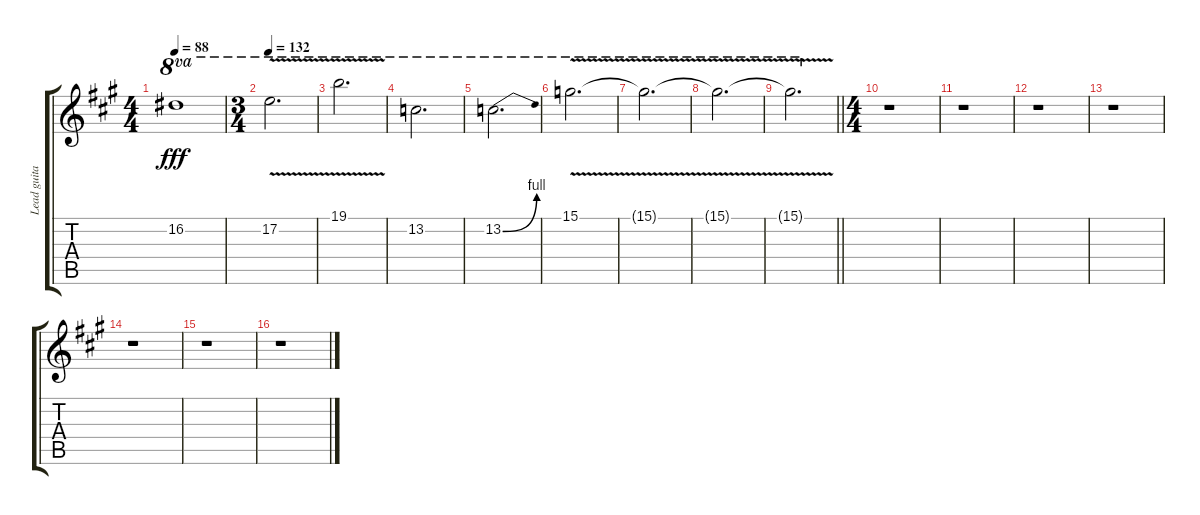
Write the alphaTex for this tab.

\track ("Lead guitar" "Lead guita") {instrument overdrivenguitar}
\staff {score tabs}
\tuning (E4 B3 G3 D3 A2 E2) {hide}
\ts (4 4)
\tempo 88
\clef g2
\ks a
16.2{t}.1{ot 8va dy fff} |
\ts (3 4)
\tempo 132
17.2{v}.2{d ot 8va} |
19.1{v}.2{d ot 8va} |
13.2.2{d ot 8va} |
13.2{be (bend 0 0 60 4)}.2{d ot 8va} |
15.1{v}.2{d ot 8va} |
15.1{v t}.2{d ot 8va} |
15.1{v t}.2{d ot 8va} |
\barLineRight lightlight
15.1{v t}.2{d ot 8va} |
\ts (4 4)
r.1 |
r.1 |
r.1 |
r.1 |
r.1 |
r.1 |
r.1
